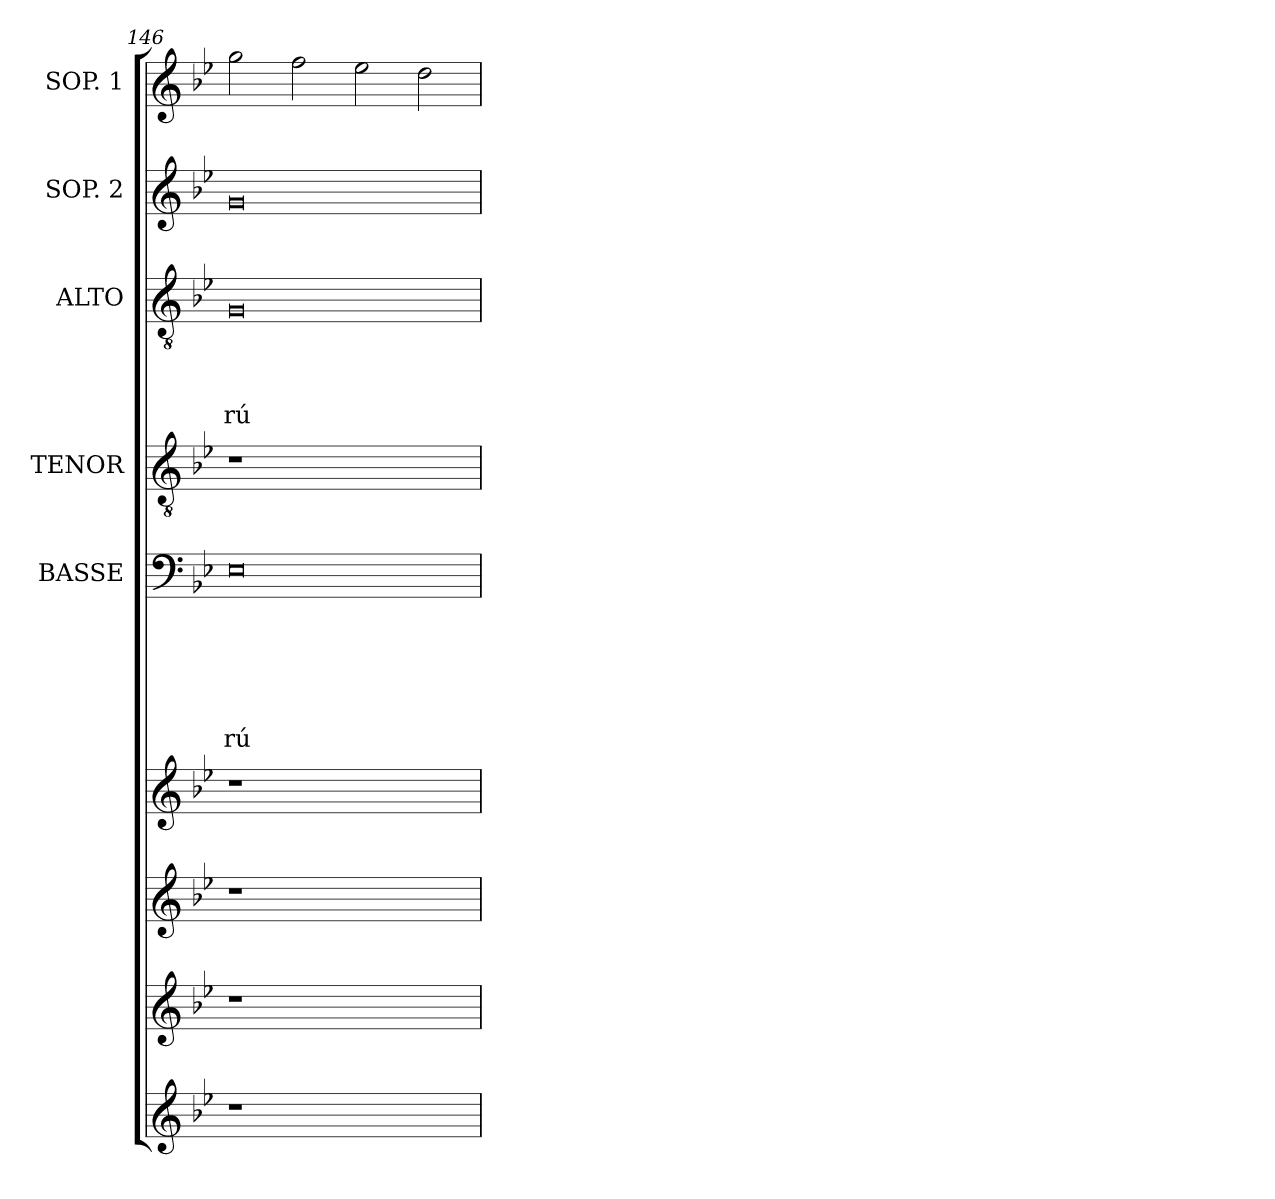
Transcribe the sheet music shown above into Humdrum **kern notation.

**kern	**kern	**kern	**kern	**kern	**text	**text	**text	**text	**text	**text	**kern	**kern	**text	**text	**text	**text	**kern	**kern
*part9	*part8	*part7	*part6	*part5	*part5	*part5	*part5	*part5	*part5	*part5	*part4	*part3	*part3	*part3	*part3	*part3	*part2	*part1
*staff9	*staff8	*staff7	*staff6	*staff5	*staff5	*staff5	*staff5	*staff5	*staff5	*staff5	*staff4	*staff3	*staff3	*staff3	*staff3	*staff3	*staff2	*staff1
*	*	*	*	*I"BASSE	*	*	*	*	*	*	*I"TENOR	*I"ALTO	*	*	*	*	*I"SOP. 2	*I"SOP. 1
*	*	*	*	*I'BAS.	*	*	*	*	*	*	*I'TEN.	*I'ALT.	*	*	*	*	*I'SOP. 2	*I'SOP. 1
*clefG2	*clefG2	*clefG2	*clefG2	*clefF4	*	*	*	*	*	*	*clefGv2	*clefGv2	*	*	*	*	*clefG2	*clefG2
*k[b-e-]	*k[b-e-]	*k[b-e-]	*k[b-e-]	*k[b-e-]	*	*	*	*	*	*	*k[b-e-]	*k[b-e-]	*	*	*	*	*k[b-e-]	*k[b-e-]
*B-:	*B-:	*B-:	*B-:	*B-:	*	*	*	*	*	*	*B-:	*B-:	*	*	*	*	*B-:	*B-:
=146	=146	=146	=146	=146	=146	=146	=146	=146	=146	=146	=146	=146	=146	=146	=146	=146	=146	=146
!	!	!	!	!	!	!	!	!	!	!LO:LY:b	!	!	!	!	!	!LO:LY:b	!	!
1r	1r	1r	1r	0E-	.	.	.	.	.	-rú-	1r	0G	.	.	.	-rú-	0g	2gg\
.	.	.	.	.	.	.	.	.	.	.	.	.	.	.	.	.	.	2ff\
1ryy	1ryy	1ryy	1ryy	.	.	.	.	.	.	.	1ryy	.	.	.	.	.	.	2ee-\
.	.	.	.	.	.	.	.	.	.	.	.	.	.	.	.	.	.	2dd\
=	=	=	=	=	=	=	=	=	=	=	=	=	=	=	=	=	=	=
*-	*-	*-	*-	*-	*-	*-	*-	*-	*-	*-	*-	*-	*-	*-	*-	*-	*-	*-
